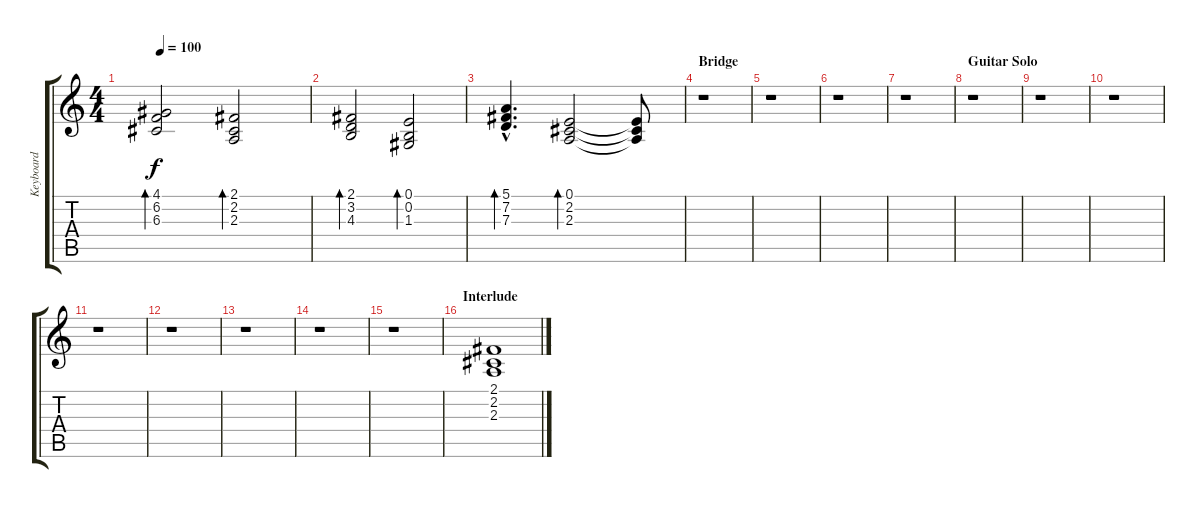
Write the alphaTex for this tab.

\track ("Keyboard" "Keyboard") {instrument fx4atmosphere}
\staff {score tabs}
\tuning (E4 B3 G3 D3 A2 E2) {hide}
\ts (4 4)
\tempo 100
\clef g2
\ks c
(4.1 6.2 6.3).2{bd 240 dy f} (2.1 2.2 2.3).2{bd 240} |
(2.1 3.2 4.3).2{bd 240} (0.1 0.2 1.3).2{bd 240} |
(5.1{hac} 7.2{hac} 7.3{hac}).4{d bd 240} (0.1 2.2 2.3).2{bd 240} (0.1{t} 2.2{t} 2.3{t}).8 |
\section ("" "Bridge")
r.1 |
r.1 |
r.1 |
r.1 |
\section ("" "Guitar Solo")
r.1 |
r.1 |
r.1 |
r.1 |
r.1 |
r.1 |
r.1 |
r.1 |
\section ("" "Interlude")
(2.1 2.2 2.3).1
